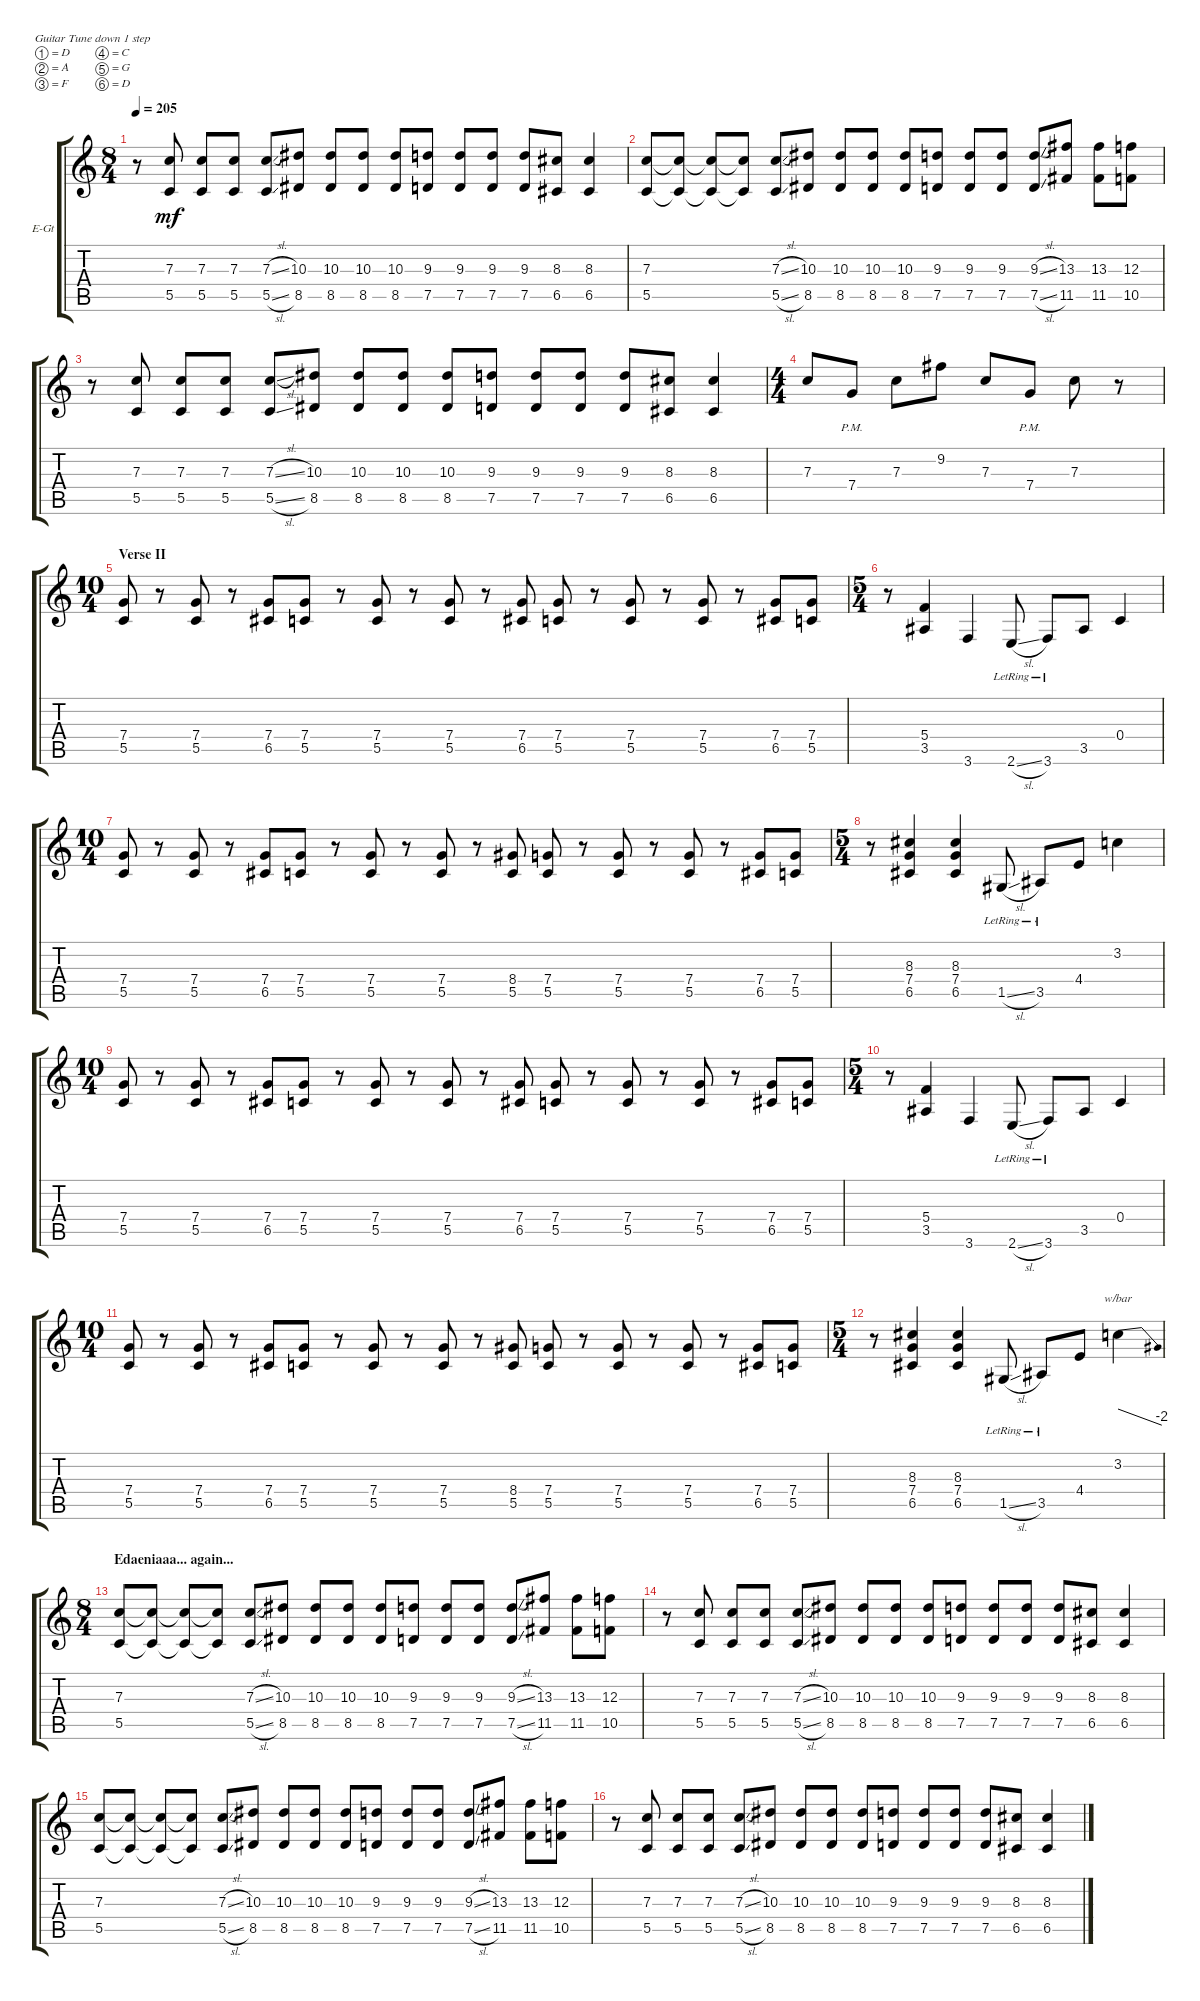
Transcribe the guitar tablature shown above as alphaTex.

\defaultSystemsLayout 4
\bracketExtendMode groupsimilarinstruments
\firstSystemTrackNameOrientation horizontal
\otherSystemsTrackNameOrientation horizontal
\track ("Mathieu Pascal" "E-Gt") {instrument distortionguitar}
\staff {score tabs}
\tuning (D4 A3 F3 C3 G2 D2)
\ts (8 4)
\tempo 205
\clef g2
\ks c
r.8{dy mf} (5.5 7.3).8 (5.5 7.3).8 (5.5 7.3).8 (5.5{sl} 7.3{sl}).8 (8.5 10.3).8 (8.5 10.3).8 (8.5 10.3).8 (8.5 10.3).8 (7.5 9.3).8 (7.5 9.3).8 (7.5 9.3).8 (7.5 9.3).8 (6.5 8.3).8 (6.5 8.3).4 |
(5.5 7.3).8 (5.5{t} 7.3{t}).8 (5.5{t} 7.3{t}).8 (5.5{t} 7.3{t}).8 (5.5{sl} 7.3{sl}).8 (8.5 10.3).8 (8.5 10.3).8 (8.5 10.3).8 (8.5 10.3).8 (7.5 9.3).8 (7.5 9.3).8 (7.5 9.3).8 (7.5{sl} 9.3{sl}).8 (11.5 13.3).8 (11.5 13.3).8 (10.5 12.3).8 |
r.8 (5.5 7.3).8 (5.5 7.3).8 (5.5 7.3).8 (5.5{sl} 7.3{sl}).8 (8.5 10.3).8 (8.5 10.3).8 (8.5 10.3).8 (8.5 10.3).8 (7.5 9.3).8 (7.5 9.3).8 (7.5 9.3).8 (7.5 9.3).8 (6.5 8.3).8 (6.5 8.3).4 |
\ts (4 4)
7.3.8 7.4{pm}.8 7.3.8 9.2.8 7.3.8 7.4{pm}.8 7.3.8 r.8 |
\ts (10 4)
\section ("" "Verse II")
(5.5 7.4).8 r.8 (5.5 7.4).8 r.8 (6.5 7.4).8 (5.5 7.4).8 r.8 (5.5 7.4).8 r.8 (5.5 7.4).8 r.8 (6.5 7.4).8 (5.5 7.4).8 r.8 (5.5 7.4).8 r.8 (5.5 7.4).8 r.8 (6.5 7.4).8 (5.5 7.4).8 |
\ts (5 4)
r.8 (3.5 5.4).4 3.6.4 2.6{sl lr}.8 3.6{lr}.8 3.5.8 0.4.4 |
\ts (10 4)
(5.5 7.4).8 r.8 (5.5 7.4).8 r.8 (6.5 7.4).8 (5.5 7.4).8 r.8 (5.5 7.4).8 r.8 (5.5 7.4).8 r.8 (5.5 8.4).8 (5.5 7.4).8 r.8 (5.5 7.4).8 r.8 (5.5 7.4).8 r.8 (6.5 7.4).8 (5.5 7.4).8 |
\ts (5 4)
r.8 (6.5 7.4 8.3).4 (6.5 7.4 8.3).4 1.5{sl lr}.8 3.5{lr}.8 4.4.8 3.2.4 |
\ts (10 4)
(5.5 7.4).8 r.8 (5.5 7.4).8 r.8 (6.5 7.4).8 (5.5 7.4).8 r.8 (5.5 7.4).8 r.8 (5.5 7.4).8 r.8 (6.5 7.4).8 (5.5 7.4).8 r.8 (5.5 7.4).8 r.8 (5.5 7.4).8 r.8 (6.5 7.4).8 (5.5 7.4).8 |
\ts (5 4)
r.8 (3.5 5.4).4 3.6.4 2.6{sl lr}.8 3.6{lr}.8 3.5.8 0.4.4 |
\ts (10 4)
(5.5 7.4).8 r.8 (5.5 7.4).8 r.8 (6.5 7.4).8 (5.5 7.4).8 r.8 (5.5 7.4).8 r.8 (5.5 7.4).8 r.8 (5.5 8.4).8 (5.5 7.4).8 r.8 (5.5 7.4).8 r.8 (5.5 7.4).8 r.8 (6.5 7.4).8 (5.5 7.4).8 |
\ts (5 4)
r.8 (6.5 7.4 8.3).4 (6.5 7.4 8.3).4 1.5{sl lr}.8 3.5{lr}.8 4.4.8 3.2.4{tbe (dive default 39.6 0 59.4 -8)} |
\ts (8 4)
\section ("" "Edaeniaaa... again...")
(5.5 7.3).8 (5.5{t} 7.3{t}).8 (5.5{t} 7.3{t}).8 (5.5{t} 7.3{t}).8 (5.5{sl} 7.3{sl}).8 (8.5 10.3).8 (8.5 10.3).8 (8.5 10.3).8 (8.5 10.3).8 (7.5 9.3).8 (7.5 9.3).8 (7.5 9.3).8 (7.5{sl} 9.3{sl}).8 (11.5 13.3).8 (11.5 13.3).8 (10.5 12.3).8 |
r.8 (5.5 7.3).8 (5.5 7.3).8 (5.5 7.3).8 (5.5{sl} 7.3{sl}).8 (8.5 10.3).8 (8.5 10.3).8 (8.5 10.3).8 (8.5 10.3).8 (7.5 9.3).8 (7.5 9.3).8 (7.5 9.3).8 (7.5 9.3).8 (6.5 8.3).8 (6.5 8.3).4 |
(5.5 7.3).8 (5.5{t} 7.3{t}).8 (5.5{t} 7.3{t}).8 (5.5{t} 7.3{t}).8 (5.5{sl} 7.3{sl}).8 (8.5 10.3).8 (8.5 10.3).8 (8.5 10.3).8 (8.5 10.3).8 (7.5 9.3).8 (7.5 9.3).8 (7.5 9.3).8 (7.5{sl} 9.3{sl}).8 (11.5 13.3).8 (11.5 13.3).8 (10.5 12.3).8 |
r.8 (5.5 7.3).8 (5.5 7.3).8 (5.5 7.3).8 (5.5{sl} 7.3{sl}).8 (8.5 10.3).8 (8.5 10.3).8 (8.5 10.3).8 (8.5 10.3).8 (7.5 9.3).8 (7.5 9.3).8 (7.5 9.3).8 (7.5 9.3).8 (6.5 8.3).8 (6.5 8.3).4
